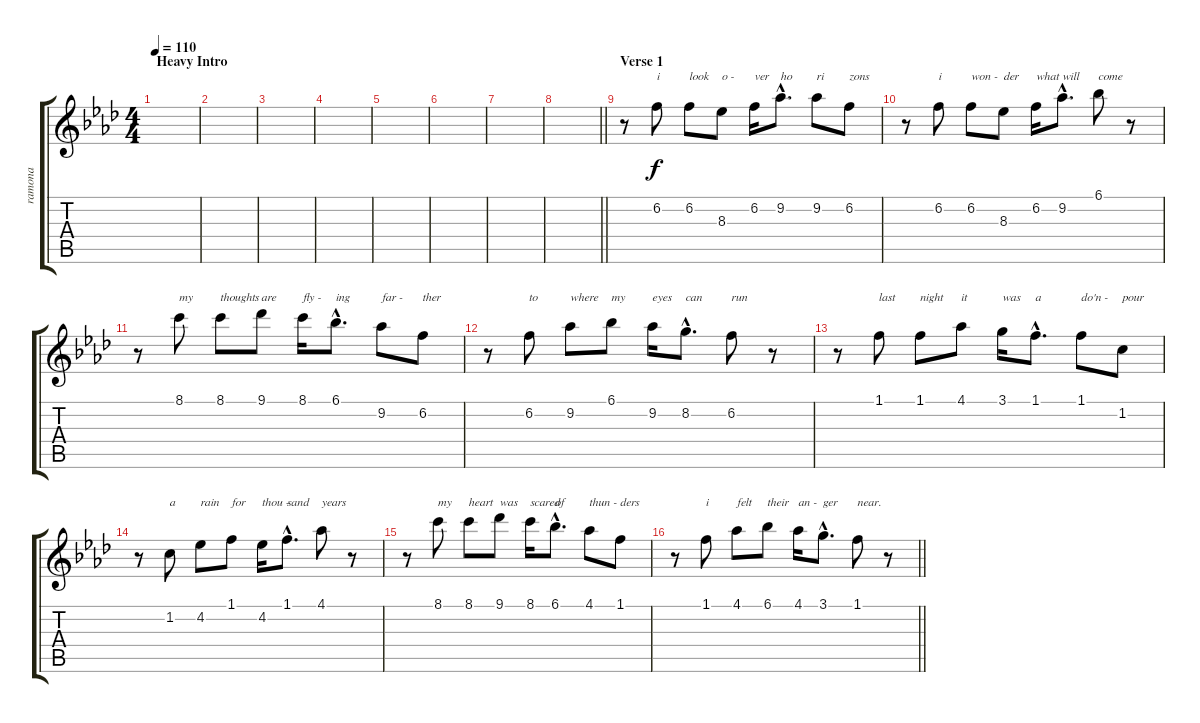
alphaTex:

\track ("ramona" "ramona") {instrument panflute}
\staff {score tabs}
\tuning (E5 B4 G4 D4 A3 E3) {hide}
\ts (4 4)
\section ("" "Heavy Intro")
\tempo 110
\clef g2
\ks fminor
|
|
|
|
|
|
|
\barLineRight lightlight
|
\section ("" "Verse 1")
r.8 6.2.8{txt "i"} 6.2.8{txt "look"} 8.3.8{txt "o -"} 6.2.16{txt "ver"} 9.2{hac}.8{d txt "ho"} 9.2.8{txt "ri"} 6.2.8{txt "zons"} |
r.8 6.2.8{txt "i"} 6.2.8{txt "won -"} 8.3.8{txt "der"} 6.2.16{txt "what"} 9.2{hac}.8{d txt "will"} 6.1.8{txt "come"} r.8 |
r.8 8.1.8{txt "my "} 8.1.8{txt "thoughts"} 9.1.8{txt "are"} 8.1.16{txt "fly -"} 6.1{hac}.8{d txt "ing"} 9.2.8{txt "far -"} 6.2.8{txt "ther"} |
r.8 6.2.8{txt "to"} 9.2.8{txt "where"} 6.1.8{txt "my"} 9.2.16{txt "eyes"} 8.2{hac}.8{d txt "can"} 6.2.8{txt "run"} r.8 |
r.8 1.1.8{txt "last "} 1.1.8{txt "night"} 4.1.8{txt "it"} 3.1.16{txt "was"} 1.1{hac}.8{d txt "a"} 1.1.8{txt "do'n -"} 1.2.8{txt "pour"} |
r.8 1.2.8{txt "a"} 4.2.8{txt "rain"} 1.1.8{txt "for"} 4.2.16{txt "thou -"} 1.1{hac}.8{d txt "sand"} 4.1.8{txt "years"} r.8 |
r.8 8.1.8{txt "my"} 8.1.8{txt "heart"} 9.1.8{txt "was"} 8.1.16{txt "scared"} 6.1{hac}.8{d txt "of"} 4.1.8{txt "thun -"} 1.1.8{txt "ders"} |
\barLineRight lightlight
r.8 1.1.8{txt "i"} 4.1.8{txt "felt"} 6.1.8{txt "their"} 4.1.16{txt "an -"} 3.1{hac}.8{d txt "ger"} 1.1.8{txt "near."} r.8
